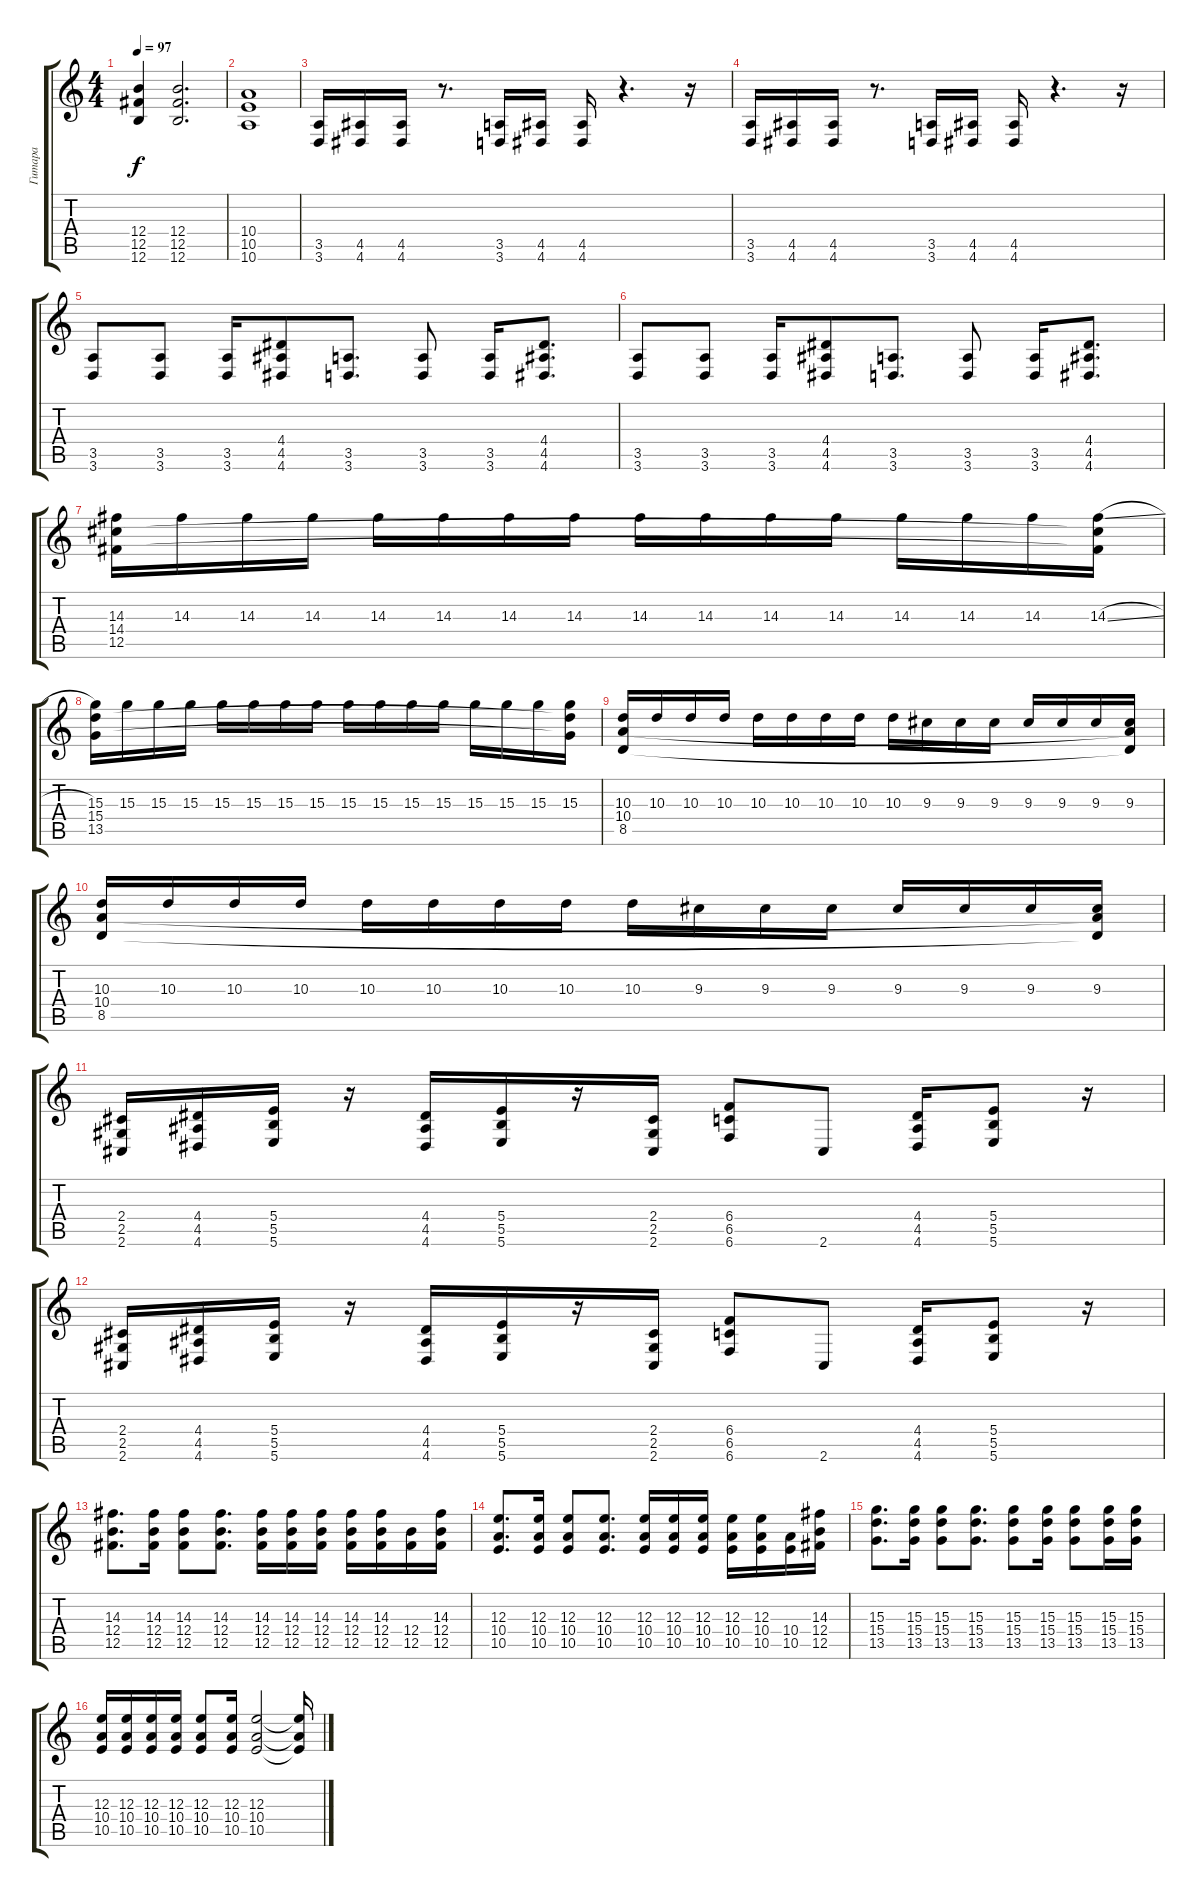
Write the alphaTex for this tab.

\track ("Гитара" "Гитара") {instrument distortionguitar}
\staff {score tabs}
\tuning (Db4 Ab3 E3 B2 Gb2 B1) {hide}
\ts (4 4)
\tempo 97
\clef g2
\ks c
(12.4 12.5 12.6).4{dy f} (12.4 12.5 12.6).2{d} |
(10.4 10.5 10.6).1 |
(3.5 3.6).16 (4.5 4.6).16 (4.5 4.6).16 r.8{d} (3.5 3.6).16 (4.5 4.6).16 (4.5 4.6).16 r.4{d} r.16 |
(3.5 3.6).16 (4.5 4.6).16 (4.5 4.6).16 r.8{d} (3.5 3.6).16 (4.5 4.6).16 (4.5 4.6).16 r.4{d} r.16 |
(3.5 3.6).8 (3.5 3.6).8 (3.5 3.6).16 (4.4 4.5 4.6).8 (3.5 3.6).8{d} (3.5 3.6).8 (3.5 3.6).16 (4.4 4.5 4.6).8{d} |
(3.5 3.6).8 (3.5 3.6).8 (3.5 3.6).16 (4.4 4.5 4.6).8 (3.5 3.6).8{d} (3.5 3.6).8 (3.5 3.6).16 (4.4 4.5 4.6).8{d} |
(14.3 14.4 12.5).16 14.3.16 14.3.16 14.3.16 14.3.16 14.3.16 14.3.16 14.3.16 14.3.16 14.3.16 14.3.16 14.3.16 14.3.16 14.3.16 14.3.16 (14.3{sl} 14.4{t} 12.5{t}).16 |
(15.3 15.4 13.5).16 15.3.16 15.3.16 15.3.16 15.3.16 15.3.16 15.3.16 15.3.16 15.3.16 15.3.16 15.3.16 15.3.16 15.3.16 15.3.16 15.3.16 (15.3 15.4{t} 13.5{t}).16 |
(10.3 10.4 8.5).16 10.3.16 10.3.16 10.3.16 10.3.16 10.3.16 10.3.16 10.3.16 10.3.16 9.3.16 9.3.16 9.3.16 9.3.16 9.3.16 9.3.16 (9.3 10.4{t} 8.5{t}).16 |
(10.3 10.4 8.5).16 10.3.16 10.3.16 10.3.16 10.3.16 10.3.16 10.3.16 10.3.16 10.3.16 9.3.16 9.3.16 9.3.16 9.3.16 9.3.16 9.3.16 (9.3 10.4{t} 8.5{t}).16 |
(2.4 2.5 2.6).16 (4.4 4.5 4.6).16 (5.4 5.5 5.6).16 r.16 (4.4 4.5 4.6).16 (5.4 5.5 5.6).16 r.16 (2.4 2.5 2.6).16 (6.4 6.5 6.6).8 2.6.8 (4.4 4.5 4.6).16 (5.4 5.5 5.6).8 r.16 |
(2.4 2.5 2.6).16 (4.4 4.5 4.6).16 (5.4 5.5 5.6).16 r.16 (4.4 4.5 4.6).16 (5.4 5.5 5.6).16 r.16 (2.4 2.5 2.6).16 (6.4 6.5 6.6).8 2.6.8 (4.4 4.5 4.6).16 (5.4 5.5 5.6).8 r.16 |
(14.3 12.4 12.5).8{d instrument acousticguitarsteel} (14.3 12.4 12.5).16 (14.3 12.4 12.5).8 (14.3 12.4 12.5).8{d} (14.3 12.4 12.5).16 (14.3 12.4 12.5).16 (14.3 12.4 12.5).16 (14.3 12.4 12.5).16 (14.3 12.4 12.5).16 (12.4 12.5).16 (14.3 12.4 12.5).16 |
(12.3 10.4 10.5).8{d} (12.3 10.4 10.5).16 (12.3 10.4 10.5).8 (12.3 10.4 10.5).8{d} (12.3 10.4 10.5).16 (12.3 10.4 10.5).16 (12.3 10.4 10.5).16 (12.3 10.4 10.5).16 (12.3 10.4 10.5).16 (10.4 10.5).16 (14.3 12.4 12.5).16 |
(15.3 15.4 13.5).8{d} (15.3 15.4 13.5).16 (15.3 15.4 13.5).8 (15.3 15.4 13.5).8{d} (15.3 15.4 13.5).8 (15.3 15.4 13.5).16 (15.3 15.4 13.5).8 (15.3 15.4 13.5).16 (15.3 15.4 13.5).16 |
(12.3 10.4 10.5).16 (12.3 10.4 10.5).16 (12.3 10.4 10.5).16 (12.3 10.4 10.5).16 (12.3 10.4 10.5).8 (12.3 10.4 10.5).16 (12.3 10.4 10.5).2 (12.3{t} 10.4{t} 10.5{t}).16
